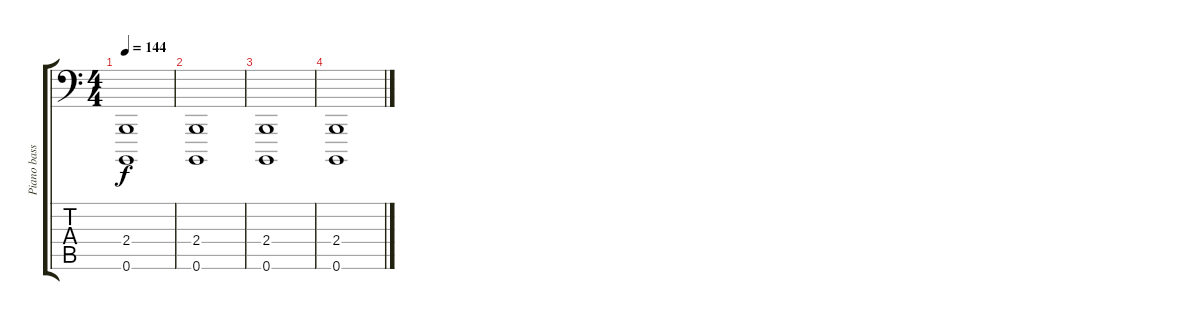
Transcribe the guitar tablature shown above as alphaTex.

\track ("Piano bass" "Piano bass") {instrument acousticgrandpiano}
\staff {score tabs}
\tuning (C3 G2 D2 A1 E1 B0) {hide}
\ts (4 4)
\tempo 144
\clef f4
\ks c
(2.4 0.6).1{dy f} |
(2.4 0.6).1 |
(2.4 0.6).1 |
(2.4 0.6).1
